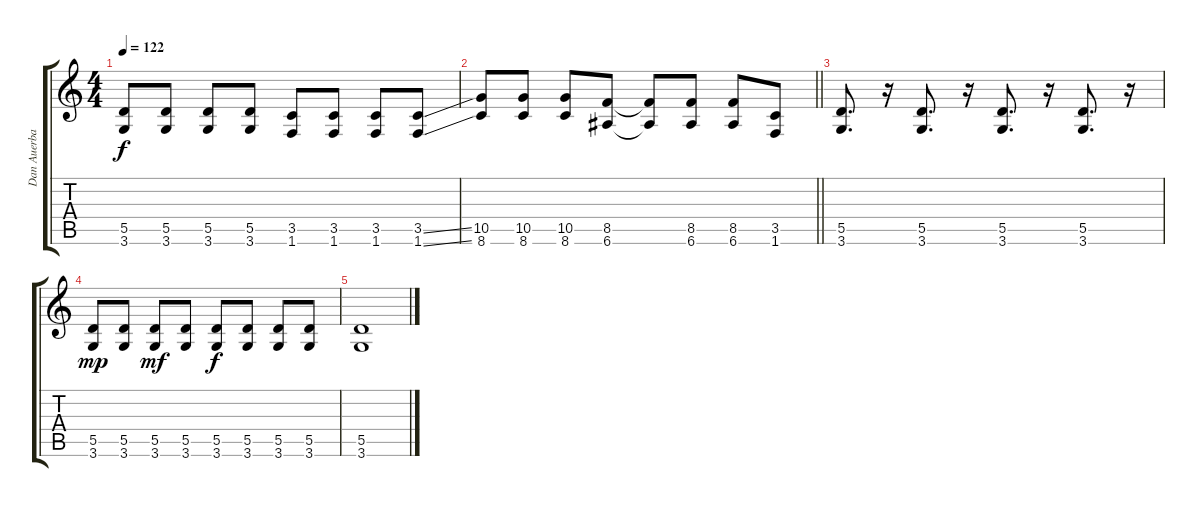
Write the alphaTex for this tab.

\track ("Dan Auerbach" "Dan Auerba") {instrument distortionguitar}
\staff {score tabs}
\tuning (E4 B3 G3 D3 A2 E2) {hide}
\ts (4 4)
\tempo 122
\clef g2
\ks c
(5.5 3.6).8{dy f} (5.5 3.6).8 (5.5 3.6).8 (5.5 3.6).8 (3.5 1.6).8 (3.5 1.6).8 (3.5 1.6).8 (3.5{ss} 1.6{ss}).8 |
\barLineRight lightlight
(10.5 8.6).8 (10.5 8.6).8 (10.5 8.6).8 (8.5 6.6).8 (8.5{t} 6.6{t}).8 (8.5 6.6).8 (8.5 6.6).8 (3.5 1.6).8 |
(5.5 3.6).8{d} r.16 (5.5 3.6).8{d} r.16 (5.5 3.6).8{d} r.16 (5.5 3.6).8{d} r.16 |
(5.5 3.6).8{dy mp} (5.5 3.6).8 (5.5 3.6).8{dy mf} (5.5 3.6).8 (5.5 3.6).8{dy f} (5.5 3.6).8 (5.5 3.6).8 (5.5 3.6).8 |
(5.5 3.6).1
